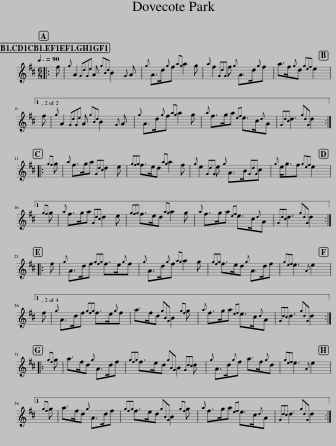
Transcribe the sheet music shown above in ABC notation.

X:1
L:1/8
Q:3/8=90
M:6/8
I:linebreak $
K:D
V:1 treble
V:1
|: f |{g} A2{GdGe} A{gBd} B2{G} A |{g} A>d{g}f{ag} a2 g |{a} f2{GdG} f{g} A>d{g}f | a>f{g}d{gef} e2 |1$ %5
 f |{g} A2{GdGe} A{gBd} B2{G} A |{g} A>d{g}f{ag} a2 g |{a} f>ga{ef} e>c{d}A |{Gdc} d3{gdG} d2 ::$ %10
{gf} g |{a} f>ga{Gdc} d2 e |{gfg} f>ed{ag} a2 f |{g} e2{GdG} e{g} A>B{GdG}c |{g} e<gf{gef} e2 |1$ %15
{gf} g |{a} f>ga{Gdc} d2 e |{gfg} f>ed{ag} a2 g |{a} f>ga{ef} e>c{d}A |{Gdc} d3{gdG} d2 ::$ %20
 f |{g} A>df{gfg} f>e{g}f |{g} A>d{g}f{ag} a2 g |{gfg} f>ed{g} A>df |{gef} e3{A} e2 |1$ %25
 f |{g} A>df{gfg} f>e{g}f | a>fd{gBG} B2{gf} g |{a} f>ga{ef} e>c{d}A |{Gdc} d3{gdG} d2 ::$ %30
{gf} g | a>fd{g} A>df |{gfg} f>ed{gBG} B2{Gdc} d |{g} A>d{g}f a>f{g}d |{gef} e3{A} e2 |1$ %35
{gf} g | a>fd{g} A>df |{gfg} f>ed{gBG} B2{gf} g |{a} f>ga{ef} e>c{d}A |{Gdc} d3{gdG} d2 :| %40
